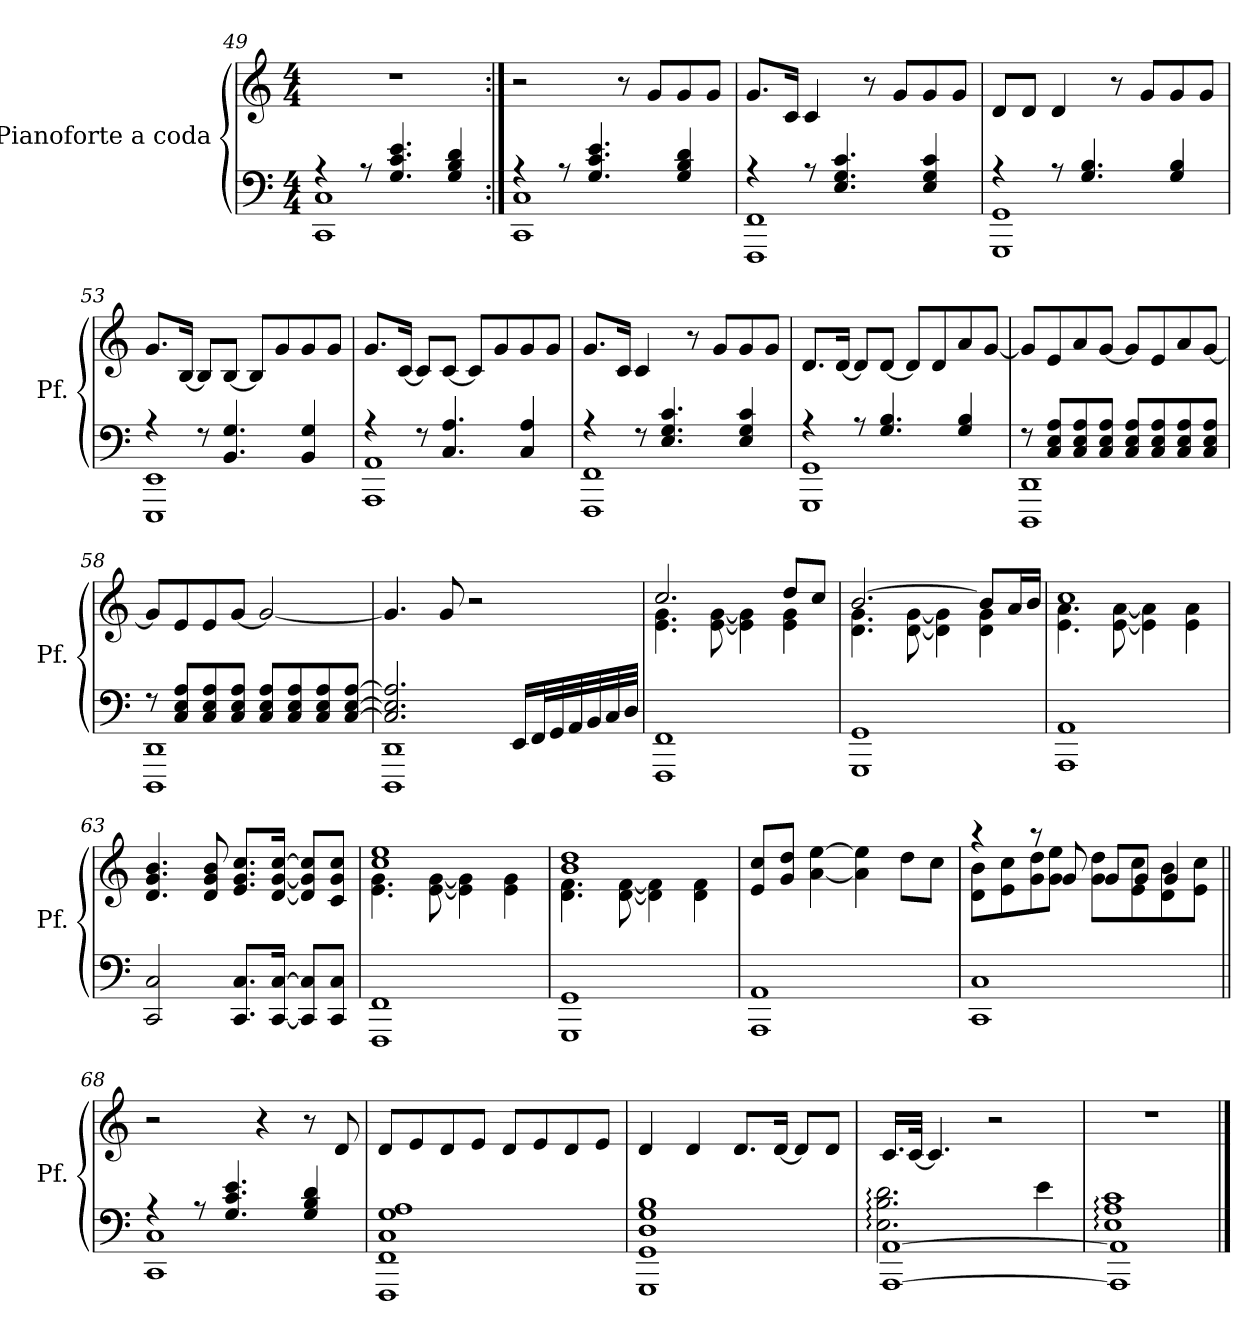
**kern	**kern
*part1	*part1
*staff2	*staff1
*I"Pianoforte a coda	*
*I'Pf.	*
!!LO:LB:g=z
*clefF4	*clefG2
*k[]	*k[]
*M4/4	*M4/4
=49	=49
*^	*
4r	1CC 1C	1r
8r	.	.
4.G/ 4.c/ 4.e/	.	.
4G/ 4B/ 4d/	.	.
=50:|!	=50:|!	=50:|!
4r	1CC 1C	2r
8r	.	.
4.G/ 4.c/ 4.e/	.	.
.	.	8r
.	.	8g/L
4G/ 4B/ 4d/	.	8g/
.	.	8g/J
=51	=51	=51
4r	1FFF 1FF	8.g/L
.	.	16c/Jk
8r	.	4c/
4.E/ 4.G/ 4.c/	.	.
.	.	8r
.	.	8g/L
4E/ 4G/ 4c/	.	8g/
.	.	8g/J
=52	=52	=52
4r	1GGG 1GG	8d/L
.	.	8d/J
8r	.	4d/
4.G/ 4.B/	.	.
.	.	8r
.	.	8g/L
4G/ 4B/	.	8g/
.	.	8g/J
=53	=53	=53
4r	1EEE 1EE	8.g/L
.	.	[16B/Jk
8r	.	8B/L]
4.BB/ 4.G/	.	[8B/J
.	.	8B/L]
.	.	8g/
4BB/ 4G/	.	8g/
.	.	8g/J
!!LO:LB:g=z
=54	=54	=54
4r	1AAA 1AA	8.g/L
.	.	[16c/Jk
8r	.	8c/L]
4.C/ 4.A/	.	[8c/J
.	.	8c/L]
.	.	8g/
4C/ 4A/	.	8g/
.	.	8g/J
=55	=55	=55
4r	1FFF 1FF	8.g/L
.	.	16c/Jk
8r	.	4c/
4.E/ 4.G/ 4.c/	.	.
.	.	8r
.	.	8g/L
4E/ 4G/ 4c/	.	8g/
.	.	8g/J
=56	=56	=56
4r	1GGG 1GG	8.d/L
.	.	[16d/Jk
8r	.	8d/L]
4.G/ 4.B/	.	[8d/J
.	.	8d/L]
.	.	8d/
4G/ 4B/	.	8a/
.	.	[8g/J
=57	=57	=57
8r	1DDD 1DD	8g/L]
8C/ 8E/ 8A/L	.	8e/
8C/ 8E/ 8A/	.	8a/
8C/ 8E/ 8A/J	.	[8g/J
8C/ 8E/ 8A/L	.	8g/L]
8C/ 8E/ 8A/	.	8e/
8C/ 8E/ 8A/	.	8a/
8C/ 8E/ 8A/J	.	[8g/J
=58	=58	=58
8r	1DDD 1DD	8g/L]
8C/ 8E/ 8A/L	.	8e/
8C/ 8E/ 8A/	.	8e/
8C/ 8E/ 8A/J	.	[8g/J
8C/ 8E/ 8A/L	.	2g/_
8C/ 8E/ 8A/	.	.
8C/ 8E/ 8A/	.	.
[8C/ [8E/ [8A/J	.	.
!!LO:LB:g=z
=59	=59	=59
2.C/] 2.E/] 2.A/]	1DDD 1DD	4.g/]
.	.	8g/
.	.	2r
16EE/LL	.	.
32FF/L	.	.
32GG/	.	.
32AA/	.	.
32BB/	.	.
32C/	.	.
32D/JJJ	.	.
*v	*v	*
=60	=60
*	*^
1FFF 1FF	2.cc/	4.e\ 4.g\
.	.	[8e\ [8g\
.	.	4e\] 4g\]
.	8dd/L	4e\ 4g\
.	8cc/J	.
=61	=61	=61
1GGG 1GG	[2.b/	4.d\ 4.g\
.	.	[8d\ [8g\
.	.	4d\] 4g\]
.	8b/L]	4d\ 4g\
.	16a/L	.
.	16b/JJ	.
=62	=62	=62
1AAA 1AA	1cc	4.e\ 4.a\
.	.	[8e\ [8a\
.	.	4e\] 4a\]
.	.	4e\ 4a\
*	*v	*v
=63	=63
2CC/ 2C/	4.d/ 4.g/ 4.b/
.	8d/ 8g/ 8b/
8.CC/ 8.C/L	8.e/ 8.g/ 8.cc/L
[16CC/ [16C/Jk	[16d/ [16g/ [16cc/Jk
8CC/] 8C/]L	8d/] 8g/] 8cc/]L
8CC/ 8C/J	8c/ 8g/ 8cc/J
!!LO:PB:g=z
=64	=64
*	*^
1FFF 1FF	1cc 1ee	4.e\ 4.g\
.	.	[8e\ [8g\
.	.	4e\] 4g\]
.	.	4e\ 4g\
=65	=65	=65
1GGG 1GG	1b 1dd	4.d\ 4.f\
.	.	[8d\ [8f\
.	.	4d\] 4f\]
.	.	4d\ 4f\
*	*v	*v
=66	=66
1AAA 1AA	8e/ 8cc/L
.	8g/ 8dd/J
.	[4a\ [4ee\
.	4a\] 4ee\]
.	8dd\L
.	8cc\J
=67	=67
*	*^
1CC 1C	4r	8d\ 8b\L
.	.	8e\ 8cc\
.	8r	8g\ 8dd\
.	8g/	8g\ 8ee\J
.	8g/L	8g\ 8dd\L
.	8g/J	8e\ 8cc\
.	4g/	8d\ 8b\
.	.	8e\ 8cc\J
*	*v	*v
=68||	=68||
*^	*
4r	1CC 1C	2r
8r	.	.
4.G/ 4.c/ 4.e/	.	.
.	.	4r
4G/ 4B/ 4d/	.	8r
.	.	8d/
*v	*v	*
!!LO:LB:g=z
=69	=69
1FFF 1FF 1C 1G 1A	8d/L
.	8e/
.	8d/
.	8e/J
.	8d/L
.	8e/
.	8d/
.	8e/J
=70	=70
1GGG 1GG 1D 1G 1B	4d/
.	4d/
.	8.d/L
.	[16d/Jk
.	8d/L]
.	8d/J
=71	=71
*^	*
[1AAA [1AA	2.E\: 2.B\: 2.d\:	16.c/LL
.	.	[32c/JJk
.	.	4.c/]
.	.	2r
.	4e\	.
=72	=72	=72
1AAA] 1AA]	1E: 1A: 1c:	1r
*v	*v	*
==	==
*-	*-
